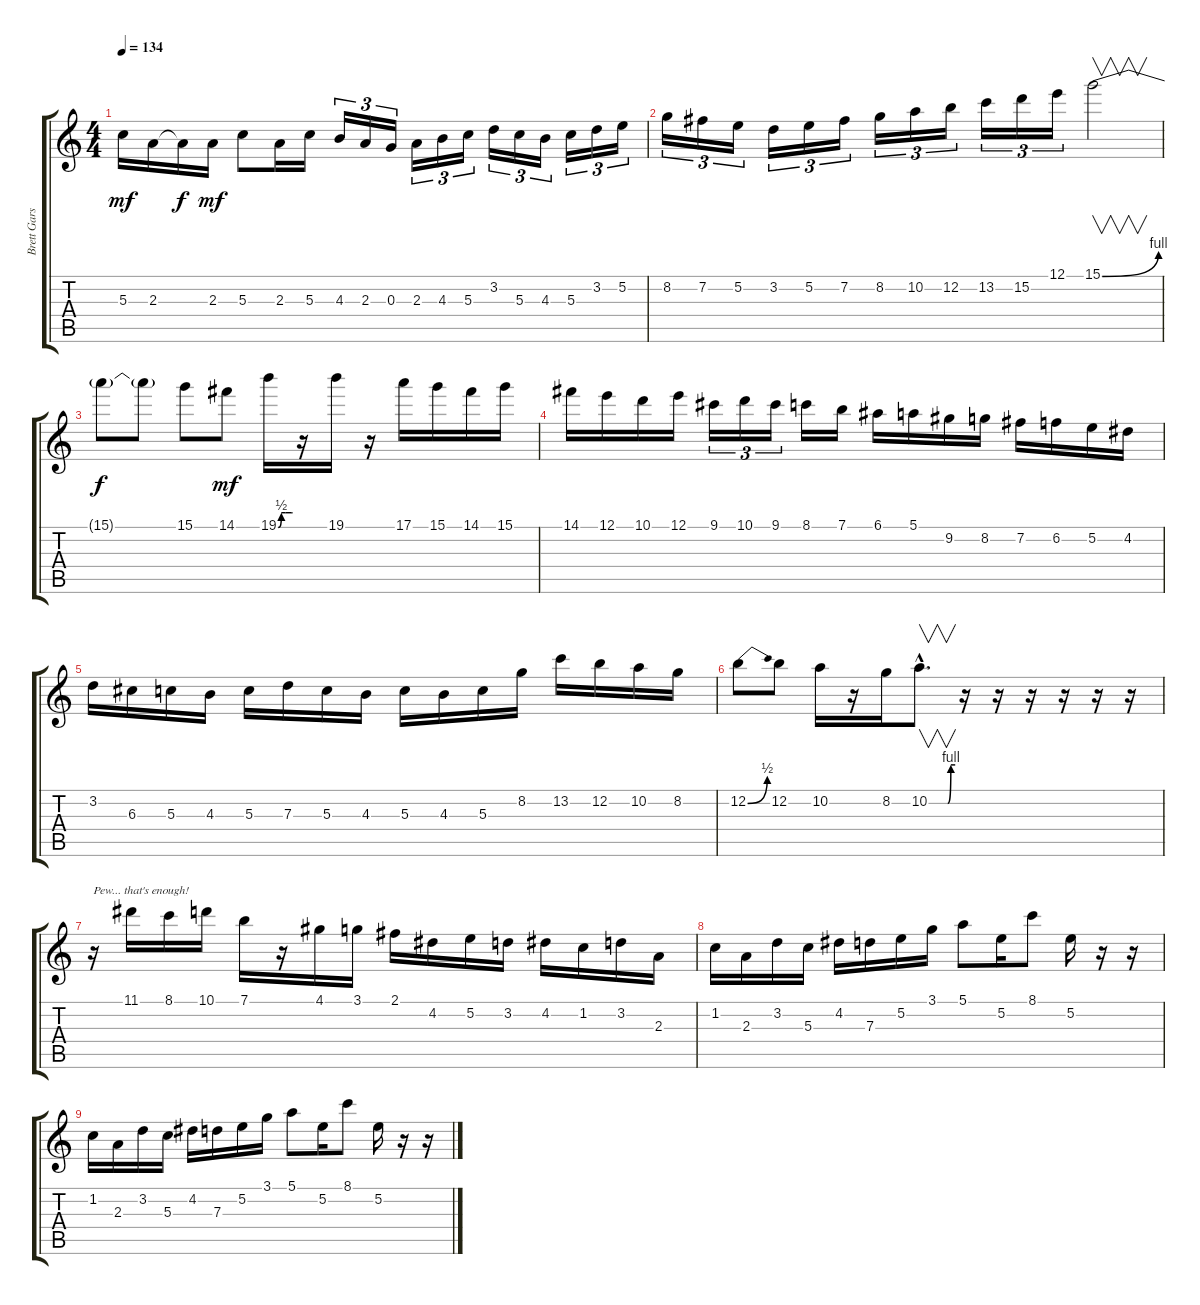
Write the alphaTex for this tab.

\track ("Brett Garsed" "Brett Gars") {instrument overdrivenguitar}
\staff {score tabs}
\tuning (E4 B3 G3 D3 A2 E2) {hide}
\ts (4 4)
\tempo 134
\clef g2
\ks c
5.3.16{dy mf} 2.3.16 2.3{t}.16{dy f} 2.3.16{dy mf} 5.3.8 2.3.16 5.3.16 4.3.16{tu (3 2)} 2.3.16{tu (3 2)} 0.3.16{tu (3 2)} 2.3.16{tu (3 2)} 4.3.16{tu (3 2)} 5.3.16{tu (3 2)} 3.2.16{tu (3 2)} 5.3.16{tu (3 2)} 4.3.16{tu (3 2)} 5.3.16{tu (3 2)} 3.2.16{tu (3 2)} 5.2.16{tu (3 2)} |
8.2.16{tu (3 2)} 7.2.16{tu (3 2)} 5.2.16{tu (3 2)} 3.2.16{tu (3 2)} 5.2.16{tu (3 2)} 7.2.16{tu (3 2)} 8.2.16{tu (3 2)} 10.2.16{tu (3 2)} 12.2.16{tu (3 2)} 13.2.16{tu (3 2)} 15.2.16{tu (3 2)} 12.1.16{tu (3 2)} 15.1{be (bend 0 0 60 4)}.2{v} |
15.1{t}.8{dy f} 15.1{t}.8 15.1.8 14.1.8{dy mf} 19.1{be (custom 0 0 13 2 30 2 55 2 58 2 60 2)}.16 r.16 19.1.16 r.16 17.1.16 15.1.16 14.1.16 15.1.16 |
14.1.16 12.1.16 10.1.16 12.1.16 9.1.16{tu (3 2)} 10.1.16{tu (3 2)} 9.1.16{tu (3 2)} 8.1.16 7.1.16 6.1.16 5.1.16 9.2.16 8.2.16 7.2.16 6.2.16 5.2.16 4.2.16 |
3.2.16 6.3.16 5.3.16 4.3.16 5.3.16 7.3.16 5.3.16 4.3.16 5.3.16 4.3.16 5.3.16 8.2.16 13.2.16 12.2.16 10.2.16 8.2.16 |
12.2{be (bend 0 0 60 2)}.8 12.2.8 10.2.16 r.16 8.2.16 10.2{be (custom 0 0 30 0 43 0 50 4 60 4) hac}.8{v d} r.16 r.16 r.16 r.16 r.16 r.16 |
r.16{txt "Pew... that's enough!" volume 10} 11.1.16 8.1.16 10.1.16 7.1.16 r.16 4.1.16 3.1.16 2.1.16 4.2.16 5.2.16 3.2.16 4.2.16 1.2.16 3.2.16 2.3.16 |
1.2.16{volume 5} 2.3.16 3.2.16 5.3.16 4.2.16 7.3.16 5.2.16 3.1.16 5.1.8 5.2.16 8.1.8 5.2.16 r.16 r.16 |
1.2.16{volume 0} 2.3.16 3.2.16 5.3.16 4.2.16 7.3.16 5.2.16 3.1.16 5.1.8 5.2.16 8.1.8 5.2.16 r.16 r.16
